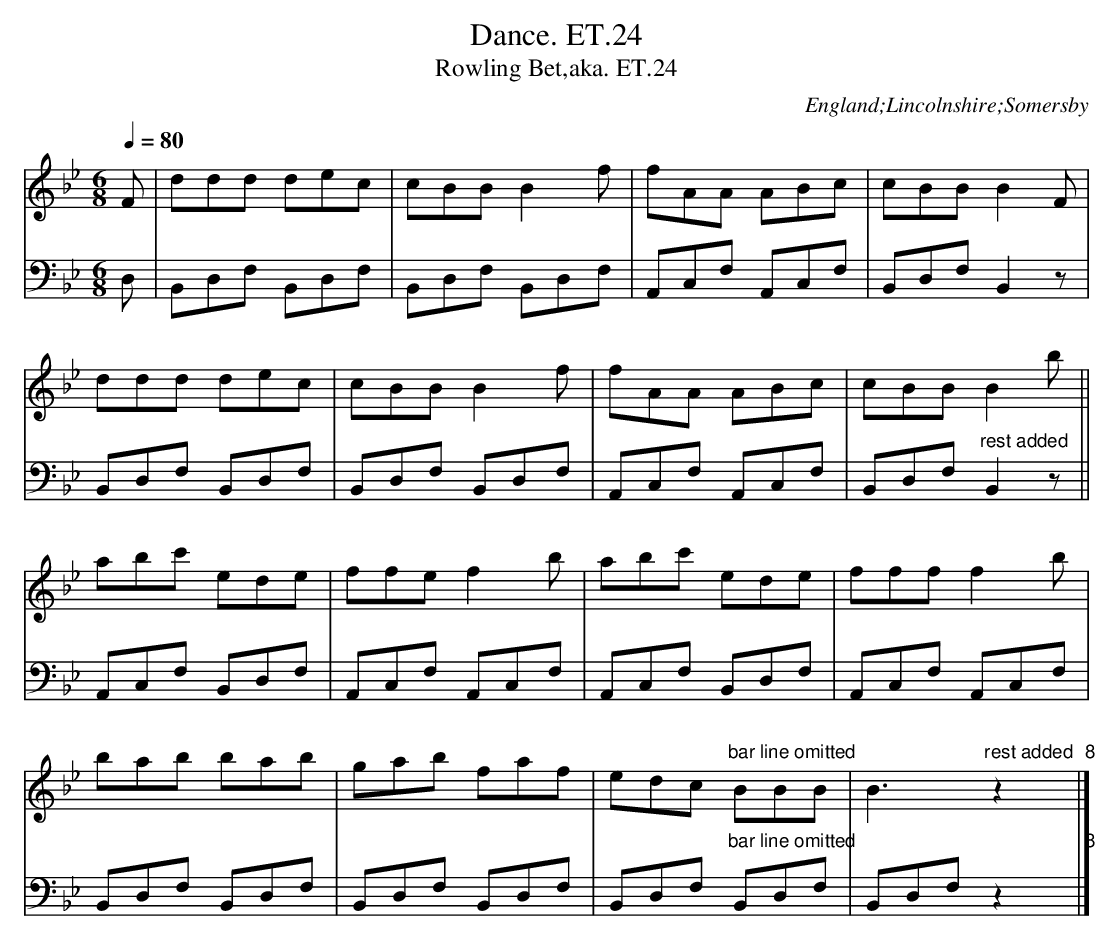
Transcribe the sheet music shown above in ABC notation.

X:1
T:Dance. ET.24
T:Rowling Bet,aka. ET.24
M:6/8
L:1/8
Q:1/4=80
O:England;Lincolnshire;Somersby
K:Bb
[V:1]F|ddd dec|cBBB2f|fAA ABc|cBB B2 F|
[V:2]D,|B,,D,F, B,,D,F,|B,,D,F, B,,D,F,|A,,C,F, A,,C,F,|B,,D,F,B,,2z|
[V:1]ddd dec|cBBB2f|fAA ABc|cBBB2b||
[V:2]B,,D,F, B,,D,F,|B,,D,F, B,,D,F,|A,,C,F, A,,C,F,|B,,D,F,"rest added"B,,2z||
[V:1]abc' ede|ffef2b|abc' ede|ffff2b|
[V:2]A,,C,F, B,,D,F,|A,,C,F, A,,C,F,|A,,C,F, B,,D,F,|A,,C,F, A,,C,F,|
[V:1]bab bab|gab faf|edc"bar line omitted" BBB|B3"rest added"z2"8"|]
[V:2]B,,D,F, B,,D,F,|B,,D,F, B,,D,F,|B,,D,F, "bar line omitted" B,,D,F,|B,,D,F, z2"8"|]
